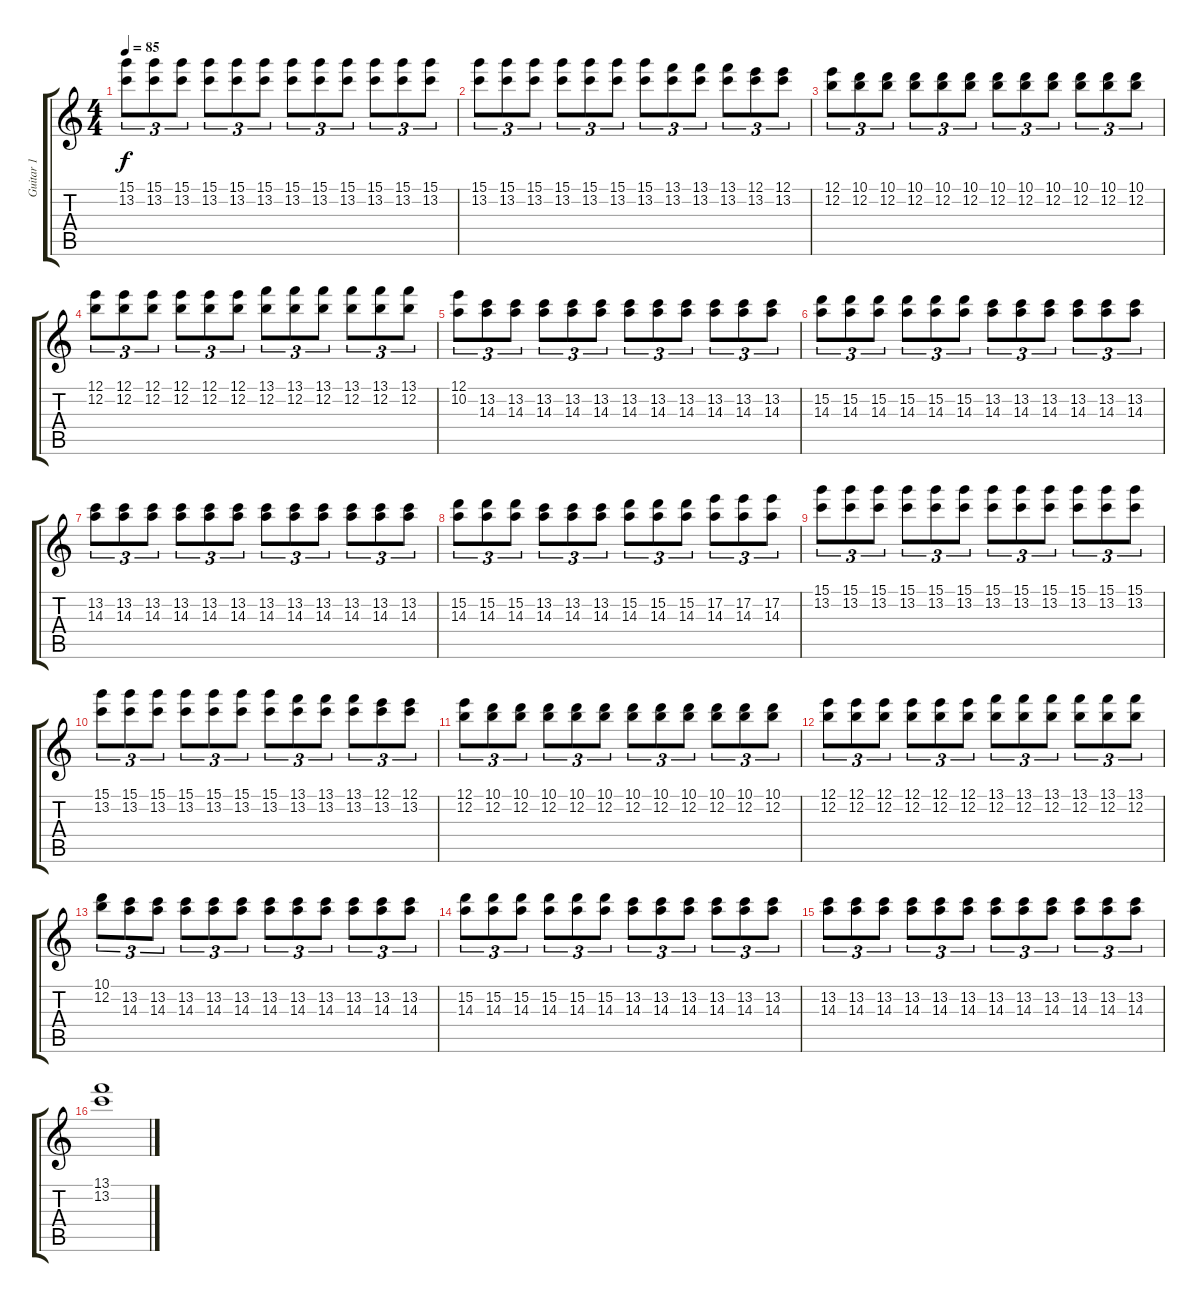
\track ("Guitar 1" "Guitar 1") {instrument distortionguitar}
\staff {score tabs}
\tuning (E4 B3 G3 D3 A2 E2) {hide}
\ts (4 4)
\tempo 85
\clef g2
\ks c
(15.1 13.2).8{tu (3 2) dy f instrument distortionguitar} (15.1 13.2).8{tu (3 2)} (15.1 13.2).8{tu (3 2)} (15.1 13.2).8{tu (3 2)} (15.1 13.2).8{tu (3 2)} (15.1 13.2).8{tu (3 2)} (15.1 13.2).8{tu (3 2)} (15.1 13.2).8{tu (3 2)} (15.1 13.2).8{tu (3 2)} (15.1 13.2).8{tu (3 2)} (15.1 13.2).8{tu (3 2)} (15.1 13.2).8{tu (3 2)} |
(15.1 13.2).8{tu (3 2)} (15.1 13.2).8{tu (3 2)} (15.1 13.2).8{tu (3 2)} (15.1 13.2).8{tu (3 2)} (15.1 13.2).8{tu (3 2)} (15.1 13.2).8{tu (3 2)} (15.1 13.2).8{tu (3 2)} (13.1 13.2).8{tu (3 2)} (13.1 13.2).8{tu (3 2)} (13.1 13.2).8{tu (3 2)} (12.1 13.2).8{tu (3 2)} (12.1 13.2).8{tu (3 2)} |
(12.1 12.2).8{tu (3 2)} (10.1 12.2).8{tu (3 2)} (10.1 12.2).8{tu (3 2)} (10.1 12.2).8{tu (3 2)} (10.1 12.2).8{tu (3 2)} (10.1 12.2).8{tu (3 2)} (10.1 12.2).8{tu (3 2)} (10.1 12.2).8{tu (3 2)} (10.1 12.2).8{tu (3 2)} (10.1 12.2).8{tu (3 2)} (10.1 12.2).8{tu (3 2)} (10.1 12.2).8{tu (3 2)} |
(12.1 12.2).8{tu (3 2)} (12.1 12.2).8{tu (3 2)} (12.1 12.2).8{tu (3 2)} (12.1 12.2).8{tu (3 2)} (12.1 12.2).8{tu (3 2)} (12.1 12.2).8{tu (3 2)} (13.1 12.2).8{tu (3 2)} (13.1 12.2).8{tu (3 2)} (13.1 12.2).8{tu (3 2)} (13.1 12.2).8{tu (3 2)} (13.1 12.2).8{tu (3 2)} (13.1 12.2).8{tu (3 2)} |
(12.1 10.2).8{tu (3 2)} (13.2 14.3).8{tu (3 2)} (13.2 14.3).8{tu (3 2)} (13.2 14.3).8{tu (3 2)} (13.2 14.3).8{tu (3 2)} (13.2 14.3).8{tu (3 2)} (13.2 14.3).8{tu (3 2)} (13.2 14.3).8{tu (3 2)} (13.2 14.3).8{tu (3 2)} (13.2 14.3).8{tu (3 2)} (13.2 14.3).8{tu (3 2)} (13.2 14.3).8{tu (3 2)} |
(15.2 14.3).8{tu (3 2)} (15.2 14.3).8{tu (3 2)} (15.2 14.3).8{tu (3 2)} (15.2 14.3).8{tu (3 2)} (15.2 14.3).8{tu (3 2)} (15.2 14.3).8{tu (3 2)} (13.2 14.3).8{tu (3 2)} (13.2 14.3).8{tu (3 2)} (13.2 14.3).8{tu (3 2)} (13.2 14.3).8{tu (3 2)} (13.2 14.3).8{tu (3 2)} (13.2 14.3).8{tu (3 2)} |
(13.2 14.3).8{tu (3 2)} (13.2 14.3).8{tu (3 2)} (13.2 14.3).8{tu (3 2)} (13.2 14.3).8{tu (3 2)} (13.2 14.3).8{tu (3 2)} (13.2 14.3).8{tu (3 2)} (13.2 14.3).8{tu (3 2)} (13.2 14.3).8{tu (3 2)} (13.2 14.3).8{tu (3 2)} (13.2 14.3).8{tu (3 2)} (13.2 14.3).8{tu (3 2)} (13.2 14.3).8{tu (3 2)} |
(15.2 14.3).8{tu (3 2)} (15.2 14.3).8{tu (3 2)} (15.2 14.3).8{tu (3 2)} (13.2 14.3).8{tu (3 2)} (13.2 14.3).8{tu (3 2)} (13.2 14.3).8{tu (3 2)} (15.2 14.3).8{tu (3 2)} (15.2 14.3).8{tu (3 2)} (15.2 14.3).8{tu (3 2)} (17.2 14.3).8{tu (3 2)} (17.2 14.3).8{tu (3 2)} (17.2 14.3).8{tu (3 2)} |
(15.1 13.2).8{tu (3 2)} (15.1 13.2).8{tu (3 2)} (15.1 13.2).8{tu (3 2)} (15.1 13.2).8{tu (3 2)} (15.1 13.2).8{tu (3 2)} (15.1 13.2).8{tu (3 2)} (15.1 13.2).8{tu (3 2)} (15.1 13.2).8{tu (3 2)} (15.1 13.2).8{tu (3 2)} (15.1 13.2).8{tu (3 2)} (15.1 13.2).8{tu (3 2)} (15.1 13.2).8{tu (3 2)} |
(15.1 13.2).8{tu (3 2)} (15.1 13.2).8{tu (3 2)} (15.1 13.2).8{tu (3 2)} (15.1 13.2).8{tu (3 2)} (15.1 13.2).8{tu (3 2)} (15.1 13.2).8{tu (3 2)} (15.1 13.2).8{tu (3 2)} (13.1 13.2).8{tu (3 2)} (13.1 13.2).8{tu (3 2)} (13.1 13.2).8{tu (3 2)} (12.1 13.2).8{tu (3 2)} (12.1 13.2).8{tu (3 2)} |
(12.1 12.2).8{tu (3 2)} (10.1 12.2).8{tu (3 2)} (10.1 12.2).8{tu (3 2)} (10.1 12.2).8{tu (3 2)} (10.1 12.2).8{tu (3 2)} (10.1 12.2).8{tu (3 2)} (10.1 12.2).8{tu (3 2)} (10.1 12.2).8{tu (3 2)} (10.1 12.2).8{tu (3 2)} (10.1 12.2).8{tu (3 2)} (10.1 12.2).8{tu (3 2)} (10.1 12.2).8{tu (3 2)} |
(12.1 12.2).8{tu (3 2)} (12.1 12.2).8{tu (3 2)} (12.1 12.2).8{tu (3 2)} (12.1 12.2).8{tu (3 2)} (12.1 12.2).8{tu (3 2)} (12.1 12.2).8{tu (3 2)} (13.1 12.2).8{tu (3 2)} (13.1 12.2).8{tu (3 2)} (13.1 12.2).8{tu (3 2)} (13.1 12.2).8{tu (3 2)} (13.1 12.2).8{tu (3 2)} (13.1 12.2).8{tu (3 2)} |
(10.1 12.2).8{tu (3 2)} (13.2 14.3).8{tu (3 2)} (13.2 14.3).8{tu (3 2)} (13.2 14.3).8{tu (3 2)} (13.2 14.3).8{tu (3 2)} (13.2 14.3).8{tu (3 2)} (13.2 14.3).8{tu (3 2)} (13.2 14.3).8{tu (3 2)} (13.2 14.3).8{tu (3 2)} (13.2 14.3).8{tu (3 2)} (13.2 14.3).8{tu (3 2)} (13.2 14.3).8{tu (3 2)} |
(15.2 14.3).8{tu (3 2)} (15.2 14.3).8{tu (3 2)} (15.2 14.3).8{tu (3 2)} (15.2 14.3).8{tu (3 2)} (15.2 14.3).8{tu (3 2)} (15.2 14.3).8{tu (3 2)} (13.2 14.3).8{tu (3 2)} (13.2 14.3).8{tu (3 2)} (13.2 14.3).8{tu (3 2)} (13.2 14.3).8{tu (3 2)} (13.2 14.3).8{tu (3 2)} (13.2 14.3).8{tu (3 2)} |
(13.2 14.3).8{tu (3 2)} (13.2 14.3).8{tu (3 2)} (13.2 14.3).8{tu (3 2)} (13.2 14.3).8{tu (3 2)} (13.2 14.3).8{tu (3 2)} (13.2 14.3).8{tu (3 2)} (13.2 14.3).8{tu (3 2)} (13.2 14.3).8{tu (3 2)} (13.2 14.3).8{tu (3 2)} (13.2 14.3).8{tu (3 2)} (13.2 14.3).8{tu (3 2)} (13.2 14.3).8{tu (3 2)} |
(13.1 13.2).1
